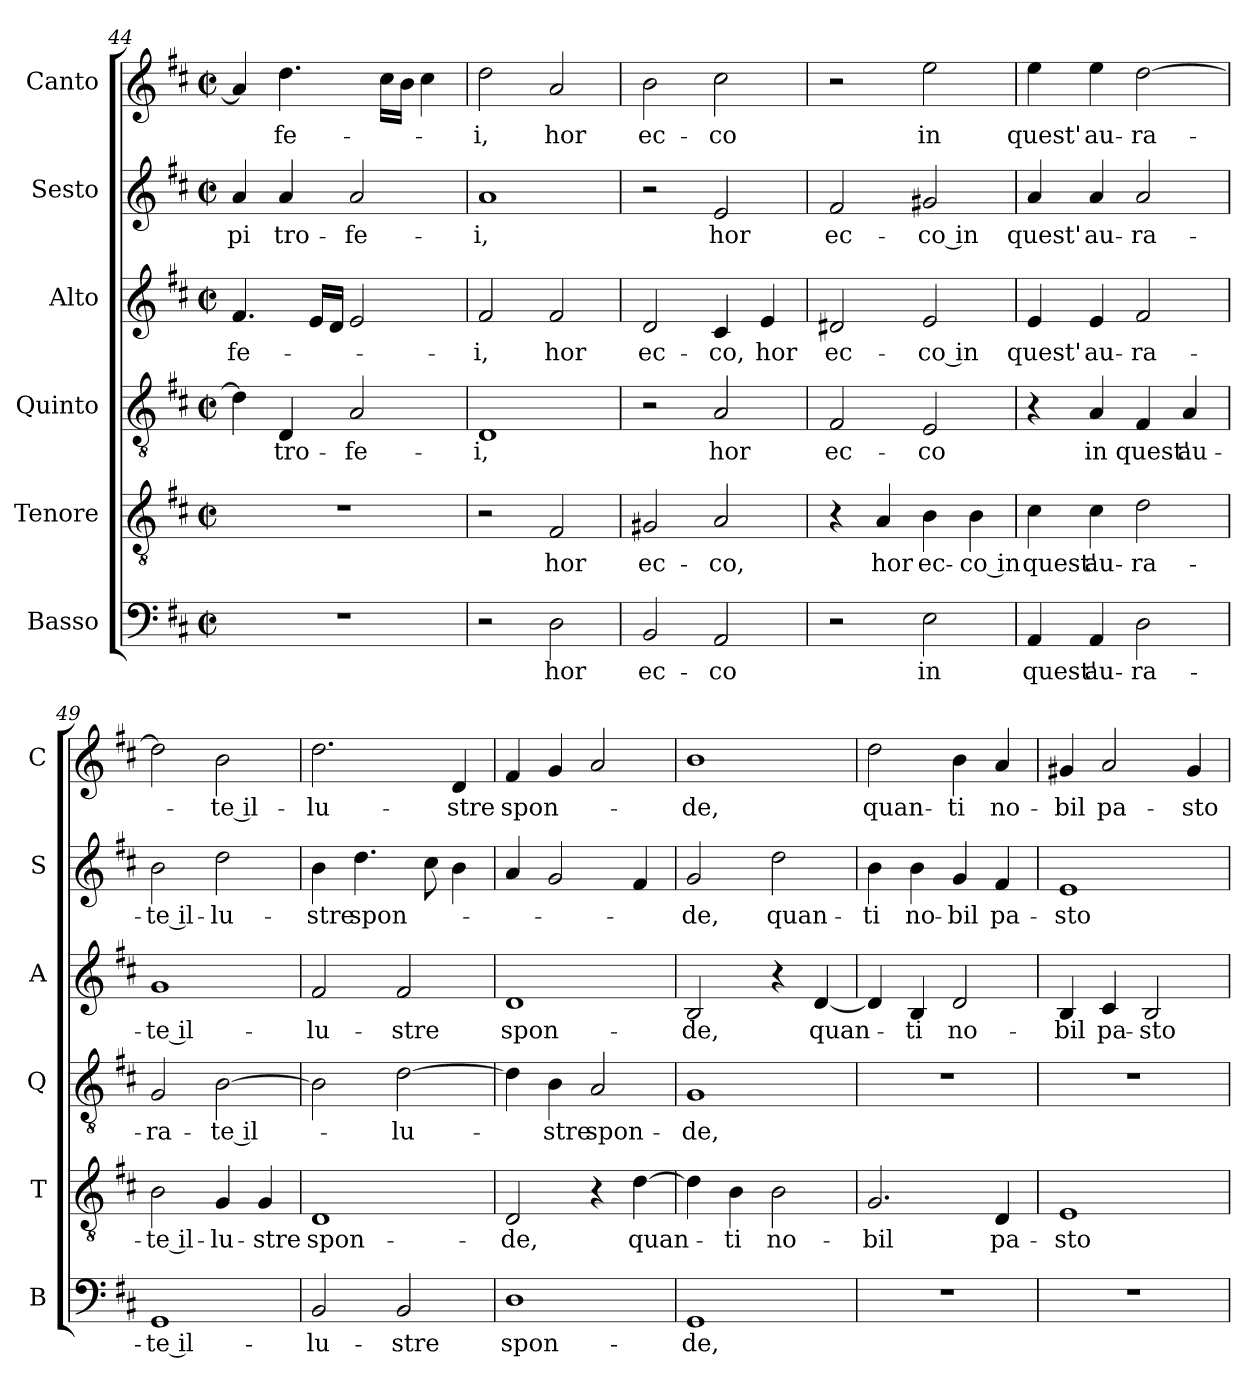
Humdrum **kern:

**kern	**text	**kern	**text	**kern	**text	**kern	**text	**kern	**text	**kern	**text
*part6	*part6	*part5	*part5	*part4	*part4	*part3	*part3	*part2	*part2	*part1	*part1
*staff6	*staff6	*staff5	*staff5	*staff4	*staff4	*staff3	*staff3	*staff2	*staff2	*staff1	*staff1
*I"Basso	*	*I"Tenore	*	*I"Quinto	*	*I"Alto	*	*I"Sesto	*	*I"Canto	*
*I'B	*	*I'T	*	*I'Q	*	*I'A	*	*I'S	*	*I'C	*
*clefF4	*	*clefGv2	*	*clefGv2	*	*clefG2	*	*clefG2	*	*clefG2	*
*k[f#c#]	*	*k[f#c#]	*	*k[f#c#]	*	*k[f#c#]	*	*k[f#c#]	*	*k[f#c#]	*
*D:	*	*D:	*	*D:	*	*D:	*	*D:	*	*D:	*
*M2/2	*	*M2/2	*	*M2/2	*	*M2/2	*	*M2/2	*	*M2/2	*
*met(c|)	*	*met(c|)	*	*met(c|)	*	*met(c|)	*	*met(c|)	*	*met(c|)	*
=44	=44	=44	=44	=44	=44	=44	=44	=44	=44	=44	=44
!	!	!	!	!	!	!	!LO:LY:b	!	!LO:LY:b	!	!
1r	.	1r	.	4d\]	.	4.f#/	-fe-	4a/	-pi	4a/]	.
!	!	!	!	!	!LO:LY:b	!	!	!	!LO:LY:b	!	!LO:LY:b
.	.	.	.	4D/	tro-	.	.	4a/	tro-	4.dd\	-fe-
.	.	.	.	.	.	16e/LL	.	.	.	.	.
.	.	.	.	.	.	16d/JJ	.	.	.	.	.
!	!	!	!	!	!LO:LY:b	!	!	!	!LO:LY:b	!	!
.	.	.	.	2A/	-fe-	2e/	.	2a/	-fe-	.	.
.	.	.	.	.	.	.	.	.	.	16cc#\LL	.
.	.	.	.	.	.	.	.	.	.	16b\JJ	.
.	.	.	.	.	.	.	.	.	.	4cc#\	.
=45	=45	=45	=45	=45	=45	=45	=45	=45	=45	=45	=45
!	!	!	!	!	!LO:LY:b	!	!LO:LY:b	!	!LO:LY:b	!	!LO:LY:b
2r	.	2r	.	1D	-i,	2f#/	-i,	1a	-i,	2dd\	-i,
!	!LO:LY:b	!	!LO:LY:b	!	!	!	!LO:LY:b	!	!	!	!LO:LY:b
2D\	hor	2F#/	hor	.	.	2f#/	hor	.	.	2a/	hor
=46	=46	=46	=46	=46	=46	=46	=46	=46	=46	=46	=46
!	!LO:LY:b	!	!LO:LY:b	!	!	!	!LO:LY:b	!	!	!	!LO:LY:b
2BB/	ec-	2G#X/	ec-	2r	.	2d/	ec-	2r	.	2b\	ec-
!	!LO:LY:b	!	!LO:LY:b	!	!LO:LY:b	!	!LO:LY:b	!	!LO:LY:b	!	!LO:LY:b
2AA/	-co	2A/	-co,	2A/	hor	4c#/	-co,	2e/	hor	2cc#\	-co
!	!	!	!	!	!	!	!LO:LY:b	!	!	!	!
.	.	.	.	.	.	4e/	hor	.	.	.	.
=47	=47	=47	=47	=47	=47	=47	=47	=47	=47	=47	=47
!	!	!	!	!	!LO:LY:b	!	!LO:LY:b	!	!LO:LY:b	!	!
2r	.	4r	.	2F#/	ec-	2d#X/	ec-	2f#/	ec-	2r	.
!	!	!	!LO:LY:b	!	!	!	!	!	!	!	!
.	.	4A/	hor	.	.	.	.	.	.	.	.
!	!LO:LY:b	!	!LO:LY:b	!	!LO:LY:b	!	!LO:LY:b	!	!LO:LY:b	!	!LO:LY:b
2E\	in	4B\	ec-	2E/	-co	2e/	-co in	2g#X/	-co in	2ee\	in
!	!	!	!LO:LY:b	!	!	!	!	!	!	!	!
.	.	4B\	-co in	.	.	.	.	.	.	.	.
=48	=48	=48	=48	=48	=48	=48	=48	=48	=48	=48	=48
!	!LO:LY:b	!	!LO:LY:b	!	!	!	!LO:LY:b	!	!LO:LY:b	!	!LO:LY:b
4AA/	quest'	4c#\	quest'	4r	.	4e/	quest'	4a/	quest'	4ee\	quest'
!	!LO:LY:b	!	!LO:LY:b	!	!LO:LY:b	!	!LO:LY:b	!	!LO:LY:b	!	!LO:LY:b
4AA/	au-	4c#\	au-	4A/	in	4e/	au-	4a/	au-	4ee\	au-
!	!LO:LY:b	!	!LO:LY:b	!	!LO:LY:b	!	!LO:LY:b	!	!LO:LY:b	!	!LO:LY:b
2D\	-ra-	2d\	-ra-	4F#/	quest'	2f#/	-ra-	2a/	-ra-	[2dd\	-ra-
!	!	!	!	!	!LO:LY:b	!	!	!	!	!	!
.	.	.	.	4A/	au-	.	.	.	.	.	.
!!LO:LB:g=z
=49	=49	=49	=49	=49	=49	=49	=49	=49	=49	=49	=49
!	!LO:LY:b	!	!LO:LY:b	!	!LO:LY:b	!	!LO:LY:b	!	!LO:LY:b	!	!
1GG	-te il-	2B\	-te il-	2G/	-ra-	1g	-te il-	2b\	-te il-	2dd\]	.
!	!	!	!LO:LY:b	!	!LO:LY:b	!	!	!	!LO:LY:b	!	!LO:LY:b
.	.	4G/	-lu-	[2B\	-te il-	.	.	2dd\	-lu-	2b\	-te il-
!	!	!	!LO:LY:b	!	!	!	!	!	!	!	!
.	.	4G/	-stre	.	.	.	.	.	.	.	.
=50	=50	=50	=50	=50	=50	=50	=50	=50	=50	=50	=50
!	!LO:LY:b	!	!LO:LY:b	!	!	!	!LO:LY:b	!	!LO:LY:b	!	!LO:LY:b
2BB/	-lu-	1D	spon-	2B\]	.	2f#/	-lu-	4b\	-stre	2.dd\	-lu-
!	!	!	!	!	!	!	!	!	!LO:LY:b	!	!
.	.	.	.	.	.	.	.	4.dd\	spon-	.	.
!	!LO:LY:b	!	!	!	!LO:LY:b	!	!LO:LY:b	!	!	!	!
2BB/	-stre	.	.	[2d\	-lu-	2f#/	-stre	.	.	.	.
.	.	.	.	.	.	.	.	8cc#\	.	.	.
!	!	!	!	!	!	!	!	!	!	!	!LO:LY:b
.	.	.	.	.	.	.	.	4b\	.	4d/	-stre
=51	=51	=51	=51	=51	=51	=51	=51	=51	=51	=51	=51
!	!LO:LY:b	!	!LO:LY:b	!	!	!	!LO:LY:b	!	!	!	!LO:LY:b
1D	spon-	2D/	-de,	4d\]	.	1d	spon-	4a/	.	4f#/	spon-
!	!	!	!	!	!LO:LY:b	!	!	!	!	!	!
.	.	.	.	4B\	-stre	.	.	2g/	.	4g/	.
!	!	!	!	!	!LO:LY:b	!	!	!	!	!	!
.	.	4r	.	2A/	spon-	.	.	.	.	2a/	.
!	!	!	!LO:LY:b	!	!	!	!	!	!	!	!
.	.	[4d\	quan-	.	.	.	.	4f#/	.	.	.
=52	=52	=52	=52	=52	=52	=52	=52	=52	=52	=52	=52
!	!LO:LY:b	!	!	!	!LO:LY:b	!	!LO:LY:b	!	!LO:LY:b	!	!LO:LY:b
1GG	-de,	4d\]	.	1G	-de,	2B/	-de,	2g/	-de,	1b	-de,
!	!	!	!LO:LY:b	!	!	!	!	!	!	!	!
.	.	4B\	-ti	.	.	.	.	.	.	.	.
!	!	!	!LO:LY:b	!	!	!	!	!	!LO:LY:b	!	!
.	.	2B\	no-	.	.	4r	.	2dd\	quan-	.	.
!	!	!	!	!	!	!	!LO:LY:b	!	!	!	!
.	.	.	.	.	.	[4d/	quan-	.	.	.	.
=53	=53	=53	=53	=53	=53	=53	=53	=53	=53	=53	=53
!	!	!	!LO:LY:b	!	!	!	!	!	!LO:LY:b	!	!LO:LY:b
1r	.	2.G/	-bil	1r	.	4d/]	.	4b\	-ti	2dd\	quan-
!	!	!	!	!	!	!	!LO:LY:b	!	!LO:LY:b	!	!
.	.	.	.	.	.	4B/	-ti	4b\	no-	.	.
!	!	!	!	!	!	!	!LO:LY:b	!	!LO:LY:b	!	!LO:LY:b
.	.	.	.	.	.	2d/	no-	4g/	-bil	4b\	-ti
!	!	!	!LO:LY:b	!	!	!	!	!	!LO:LY:b	!	!LO:LY:b
.	.	4D/	pa-	.	.	.	.	4f#/	pa-	4a/	no-
=54	=54	=54	=54	=54	=54	=54	=54	=54	=54	=54	=54
!	!	!	!LO:LY:b	!	!	!	!LO:LY:b	!	!LO:LY:b	!	!LO:LY:b
1r	.	1E	-sto-	1r	.	4B/	-bil	1e	-sto-	4g#X/	-bil
!	!	!	!	!	!	!	!LO:LY:b	!	!	!	!LO:LY:b
.	.	.	.	.	.	4c#/	pa-	.	.	2a/	pa-
!	!	!	!	!	!	!	!LO:LY:b	!	!	!	!
.	.	.	.	.	.	2B/	-sto-	.	.	.	.
!	!	!	!	!	!	!	!	!	!	!	!LO:LY:b
.	.	.	.	.	.	.	.	.	.	4g#/	-sto-
=	=	=	=	=	=	=	=	=	=	=	=
*-	*-	*-	*-	*-	*-	*-	*-	*-	*-	*-	*-
